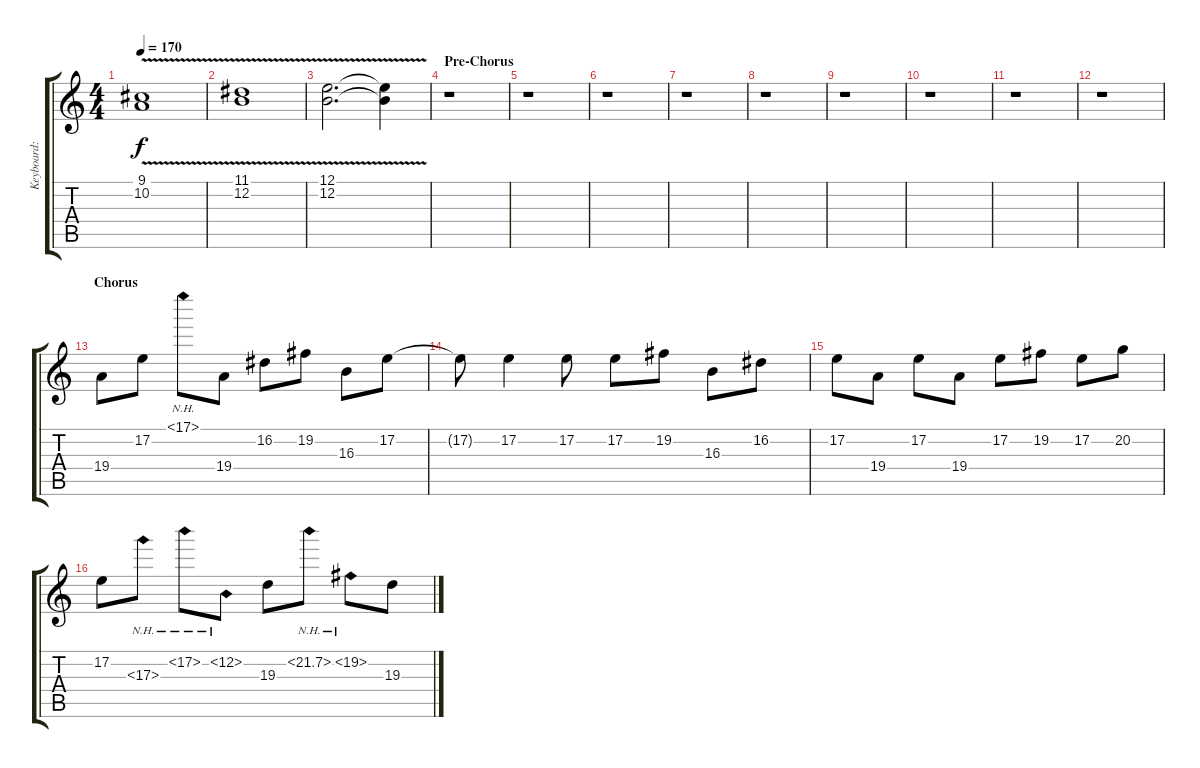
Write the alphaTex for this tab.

\track ("Keyboard: Tsumugi Kotobuki" "Keyboard: ") {instrument pad7halo}
\staff {score tabs}
\tuning (E4 B3 G3 D3 A2 E2) {hide}
\ts (4 4)
\tempo 170
\clef g2
\ks c
(9.1 10.2{v}).1{dy f} |
(11.1 12.2{v}).1 |
(12.1{v} 12.2{v}).2{d} (12.1{t} 12.2{t}).4 |
\section ("" "Pre-Chorus")
r.1 |
r.1 |
r.1 |
r.1 |
r.1 |
r.1 |
r.1 |
r.1 |
r.1 |
\section ("" "Chorus")
19.4.8 17.2.8 17.1{nh}.8 19.4.8 16.2.8 19.2.8 16.3.8 17.2.8 |
17.2{t}.8 17.2.4 17.2.8 17.2.8 19.2.8 16.3.8 16.2.8 |
17.2.8 19.4.8 17.2.8 19.4.8 17.2.8 19.2.8 17.2.8 20.2.8 |
17.2.8 17.3{nh}.8 17.2{nh}.8 20.2{nh}.8 19.3.8 22.2{nh}.8 19.2{nh}.8 19.3.8
